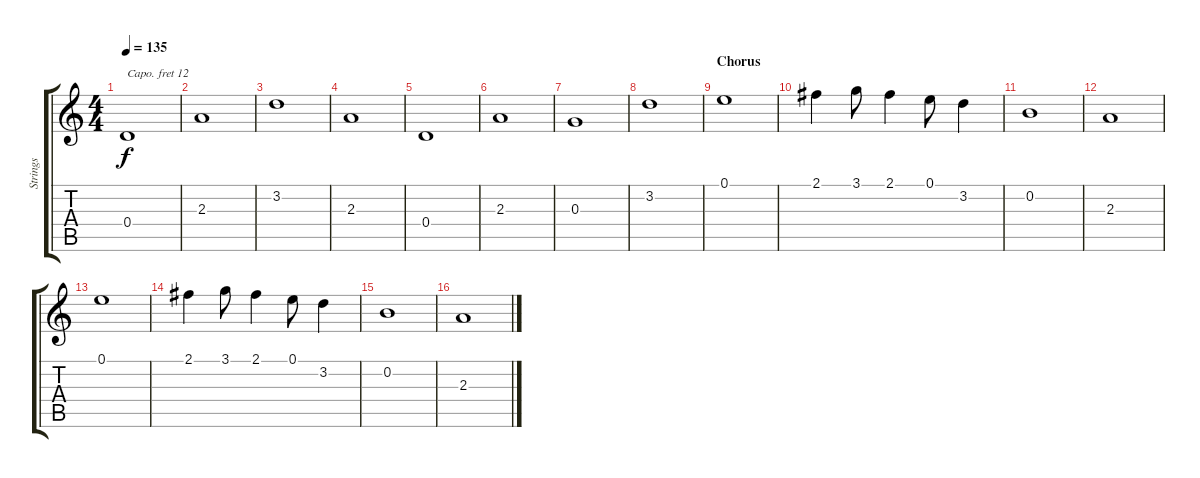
\track ("Strings" "Strings") {instrument stringensemble1}
\staff {score tabs}
\capo 12
\tuning (E4 B3 G3 D3 A2 E2) {hide}
\ts (4 4)
\tempo 135
\clef g2
\ks c
0.4.1{dy f} |
2.3.1 |
3.2.1 |
2.3.1 |
0.4.1 |
2.3.1 |
0.3.1 |
3.2.1 |
\section ("" "Chorus")
0.1.1 |
2.1.4 3.1.8 2.1.4 0.1.8 3.2.4 |
0.2.1 |
2.3.1 |
0.1.1 |
2.1.4 3.1.8 2.1.4 0.1.8 3.2.4 |
0.2.1 |
2.3.1
